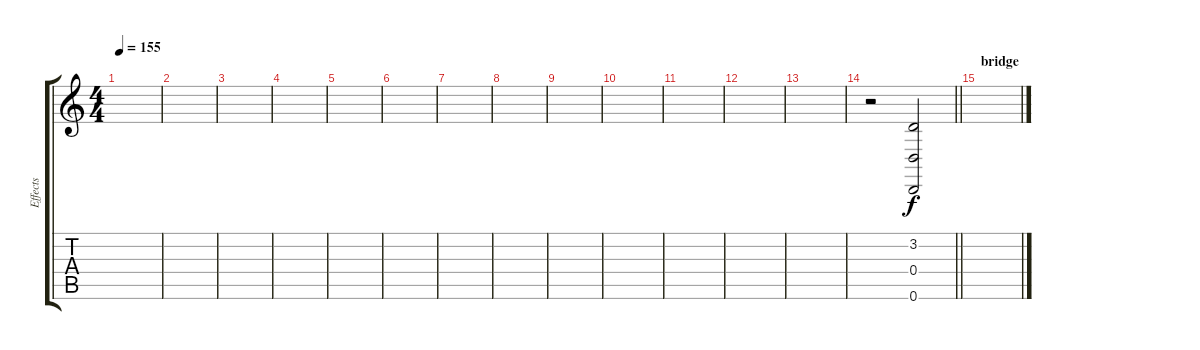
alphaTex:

\track ("Effects" "Effects") {instrument reversecymbal}
\staff {score tabs}
\tuning (E4 B3 G3 D3 A2 D2) {hide}
\ts (4 4)
\tempo 155
\clef g2
\ks c
|
|
|
|
|
|
|
|
|
|
|
|
|
\barLineRight lightlight
r.2 (3.2 0.4 0.6).2 |
\section ("" "bridge")
